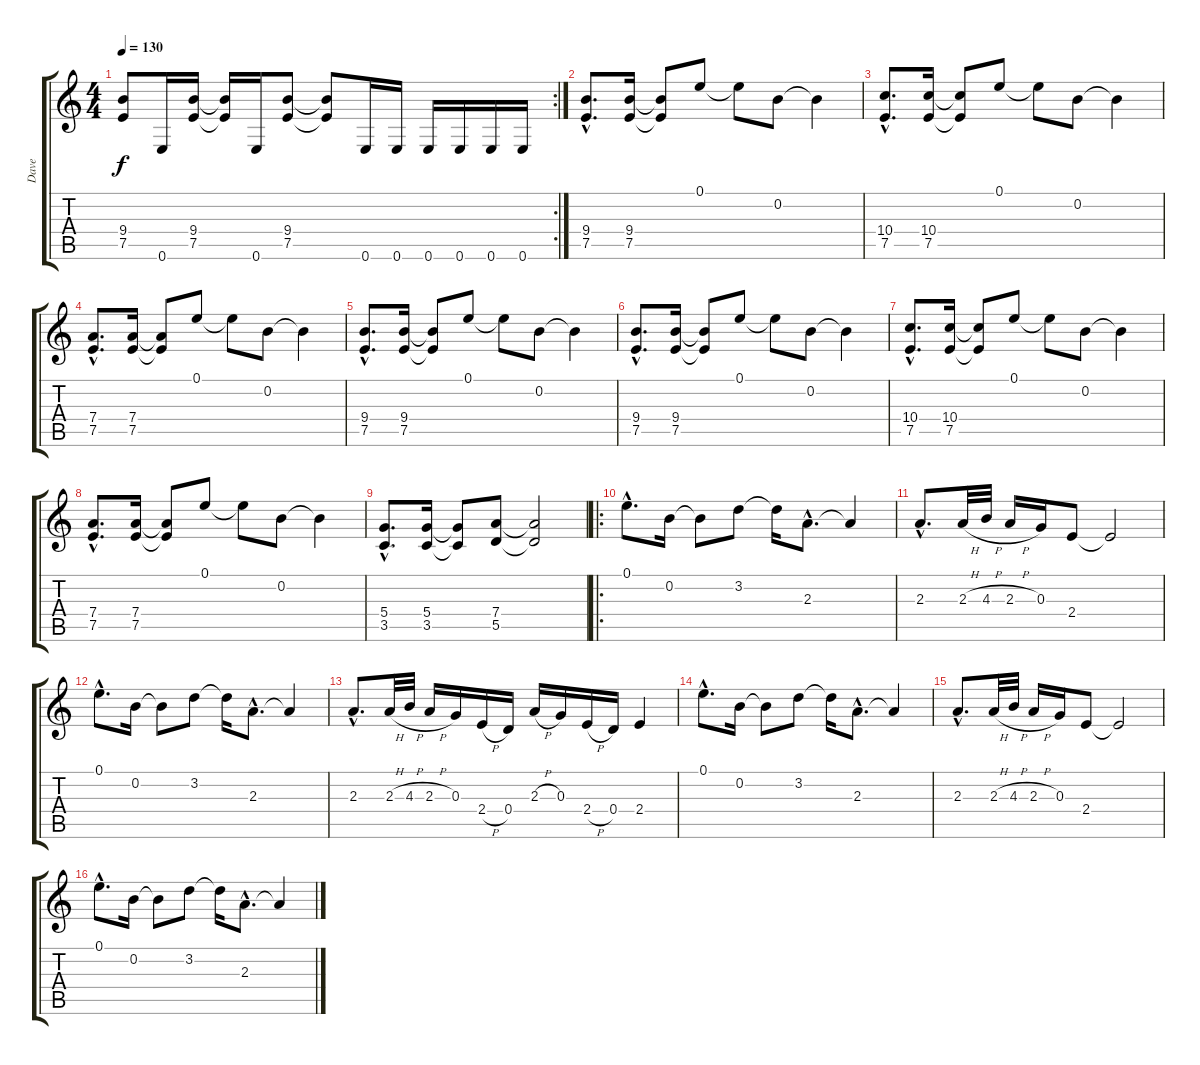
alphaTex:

\track ("Dave" "Dave") {instrument distortionguitar}
\staff {score tabs}
\tuning (E4 B3 G3 D3 A2 E2) {hide}
\rc 2
\ts (4 4)
\tempo 130
\clef g2
\ks c
(9.4 7.5).8{dy f} 0.6.16 (9.4 7.5).16 (9.4{t} 7.5{t}).16 0.6.16 (9.4 7.5).8 (9.4{t} 7.5{t}).8 0.6.16 0.6.16 0.6.16 0.6.16 0.6.16 0.6.16 |
(9.4{hac} 7.5{hac}).8{d} (9.4 7.5).16 (9.4{t} 7.5{t}).8 0.1.8 0.1{t}.8 0.2.8 0.2{t}.4 |
(10.4{hac} 7.5{hac}).8{d} (10.4 7.5).16 (10.4{t} 7.5{t}).8 0.1.8 0.1{t}.8 0.2.8 0.2{t}.4 |
(7.4{hac} 7.5{hac}).8{d} (7.4 7.5).16 (7.4{t} 7.5{t}).8 0.1.8 0.1{t}.8 0.2.8 0.2{t}.4 |
(9.4{hac} 7.5{hac}).8{d} (9.4 7.5).16 (9.4{t} 7.5{t}).8 0.1.8 0.1{t}.8 0.2.8 0.2{t}.4 |
(9.4{hac} 7.5{hac}).8{d} (9.4 7.5).16 (9.4{t} 7.5{t}).8 0.1.8 0.1{t}.8 0.2.8 0.2{t}.4 |
(10.4{hac} 7.5{hac}).8{d} (10.4 7.5).16 (10.4{t} 7.5{t}).8 0.1.8 0.1{t}.8 0.2.8 0.2{t}.4 |
(7.4{hac} 7.5{hac}).8{d} (7.4 7.5).16 (7.4{t} 7.5{t}).8 0.1.8 0.1{t}.8 0.2.8 0.2{t}.4 |
(5.4{hac} 3.5{hac}).8{d} (5.4 3.5).16 (5.4{t} 3.5{t}).8 (7.4 5.5).8 (7.4{t} 5.5{t}).2 |
\ro
0.1{hac}.8{d} 0.2.16 0.2{t}.8 3.2.8 3.2{t}.16 2.3{hac}.8{d} 2.3{t}.4 |
2.3{hac}.8{d} 2.3{h}.32 4.3{h}.32 2.3{h}.16 0.3.16 2.4.8 2.4{t}.2 |
0.1{hac}.8{d} 0.2.16 0.2{t}.8 3.2.8 3.2{t}.16 2.3{hac}.8{d} 2.3{t}.4 |
2.3{hac}.8{d} 2.3{h}.32 4.3{h}.32 2.3{h}.16 0.3.16 2.4{h}.16 0.4.16 2.3{h}.16 0.3.16 2.4{h}.16 0.4.16 2.4.4 |
0.1{hac}.8{d} 0.2.16 0.2{t}.8 3.2.8 3.2{t}.16 2.3{hac}.8{d} 2.3{t}.4 |
2.3{hac}.8{d} 2.3{h}.32 4.3{h}.32 2.3{h}.16 0.3.16 2.4.8 2.4{t}.2 |
0.1{hac}.8{d} 0.2.16 0.2{t}.8 3.2.8 3.2{t}.16 2.3{hac}.8{d} 2.3{t}.4
